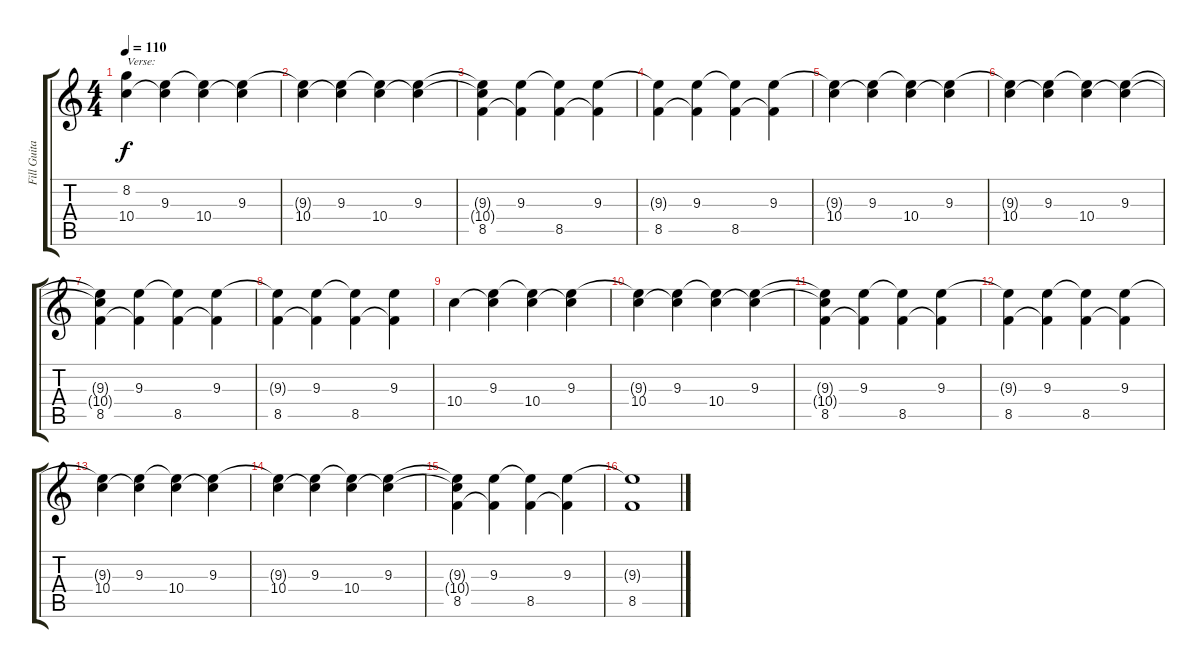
\track ("Fill Guitar" "Fill Guita") {instrument electricguitarclean}
\staff {score tabs}
\tuning (E4 B3 G3 D3 A2 E2) {hide}
\ts (4 4)
\tempo 110
\clef g2
\ks c
(8.2{t} 10.4).4{txt "Verse:" dy f} (9.3 10.4{t}).4 (9.3{t} 10.4).4 (9.3 10.4{t}).4 |
(9.3{t} 10.4).4 (9.3 10.4{t}).4 (9.3{t} 10.4).4 (9.3 10.4{t}).4 |
(9.3{t} 10.4{t} 8.5).4 (9.3 8.5{t}).4 (9.3{t} 8.5).4 (9.3 8.5{t}).4 |
(9.3{t} 8.5).4 (9.3 8.5{t}).4 (9.3{t} 8.5).4 (9.3 8.5{t}).4 |
(9.3{t} 10.4).4 (9.3 10.4{t}).4 (9.3{t} 10.4).4 (9.3 10.4{t}).4 |
(9.3{t} 10.4).4 (9.3 10.4{t}).4 (9.3{t} 10.4).4 (9.3 10.4{t}).4 |
(9.3{t} 10.4{t} 8.5).4 (9.3 8.5{t}).4 (9.3{t} 8.5).4 (9.3 8.5{t}).4 |
(9.3{t} 8.5).4 (9.3 8.5{t}).4 (9.3{t} 8.5).4 (9.3 8.5{t}).4 |
10.4.4 (9.3 10.4{t}).4 (9.3{t} 10.4).4 (9.3 10.4{t}).4 |
(9.3{t} 10.4).4 (9.3 10.4{t}).4 (9.3{t} 10.4).4 (9.3 10.4{t}).4 |
(9.3{t} 10.4{t} 8.5).4 (9.3 8.5{t}).4 (9.3{t} 8.5).4 (9.3 8.5{t}).4 |
(9.3{t} 8.5).4 (9.3 8.5{t}).4 (9.3{t} 8.5).4 (9.3 8.5{t}).4 |
(9.3{t} 10.4).4 (9.3 10.4{t}).4 (9.3{t} 10.4).4 (9.3 10.4{t}).4 |
(9.3{t} 10.4).4 (9.3 10.4{t}).4 (9.3{t} 10.4).4 (9.3 10.4{t}).4 |
(9.3{t} 10.4{t} 8.5).4 (9.3 8.5{t}).4 (9.3{t} 8.5).4 (9.3 8.5{t}).4 |
(9.3{t} 8.5).1
